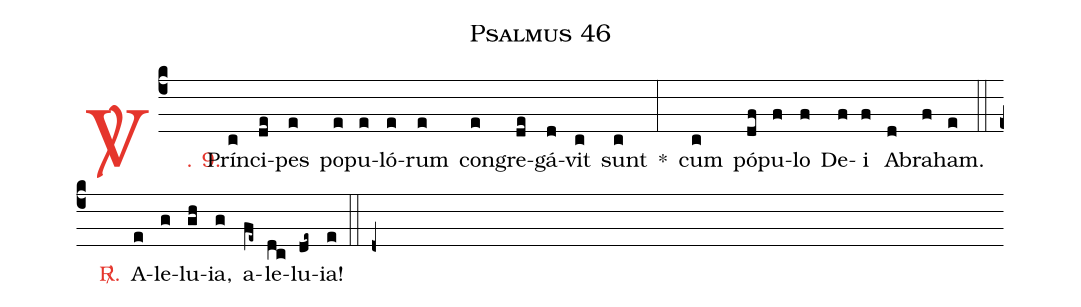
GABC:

name: Psalmus 46;
%%
(c4)

<c><sp>V/</sp>. 9.</c>() Prín(c)ci(de)pes(e) po(e)pu(e)ló(e)rum(e) con(e)gre(de)gá(d)vit(c) sunt(c) *(:) cum(c) pó(df)pu(f)lo(f) De(f)i(f) A(d)bra(f)ham.(e)

(::)

<nlba><c><sp>R/</sp>.</c>() A</nlba>(e)le(g)lu(gh)ia,(g) a(fe~)le(dc)lu(de~)ia!(e)

(::)

(d+)
